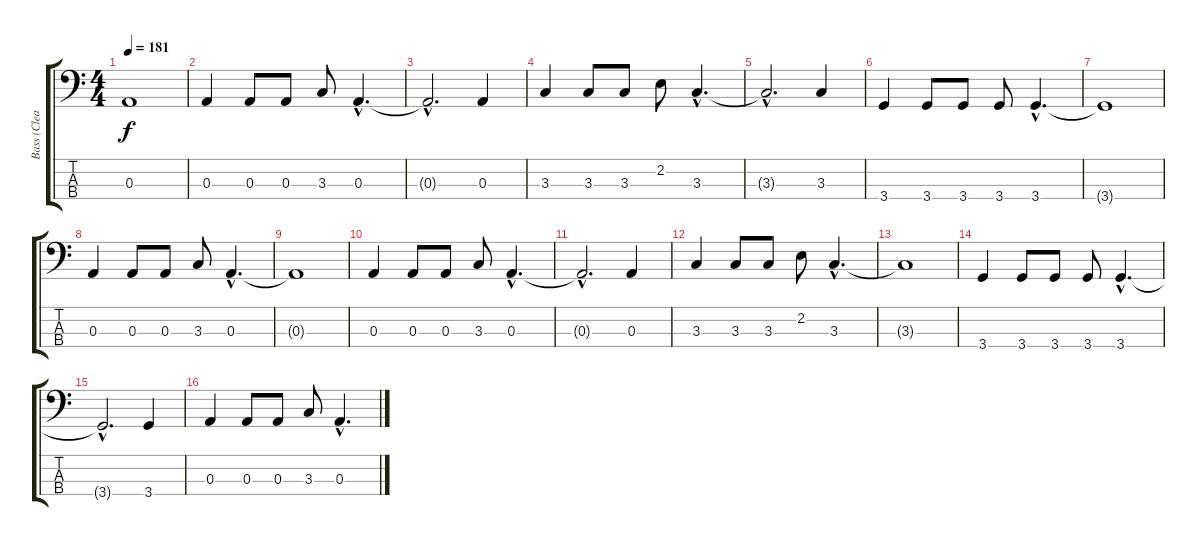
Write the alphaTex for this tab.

\track ("Bass (Clean)" "Bass (Clea") {instrument electricbassfinger}
\staff {score tabs}
\tuning (G2 D2 A1 E1) {hide}
\ts (4 4)
\tempo 181
\clef f4
\ks c
0.3{t}.1{dy f} |
0.3.4 0.3.8 0.3.8 3.3.8 0.3{hac}.4{d} |
0.3{hac t}.2{d} 0.3.4 |
3.3.4 3.3.8 3.3.8 2.2.8 3.3{hac}.4{d} |
3.3{hac t}.2{d} 3.3.4 |
3.4.4 3.4.8 3.4.8 3.4.8 3.4{hac}.4{d} |
3.4{t}.1 |
0.3.4 0.3.8 0.3.8 3.3.8 0.3{hac}.4{d} |
0.3{t}.1 |
0.3.4 0.3.8 0.3.8 3.3.8 0.3{hac}.4{d} |
0.3{hac t}.2{d} 0.3.4 |
3.3.4 3.3.8 3.3.8 2.2.8 3.3{hac}.4{d} |
3.3{t}.1 |
3.4.4 3.4.8 3.4.8 3.4.8 3.4{hac}.4{d} |
3.4{hac t}.2{d} 3.4.4 |
0.3.4 0.3.8 0.3.8 3.3.8 0.3{hac}.4{d}
